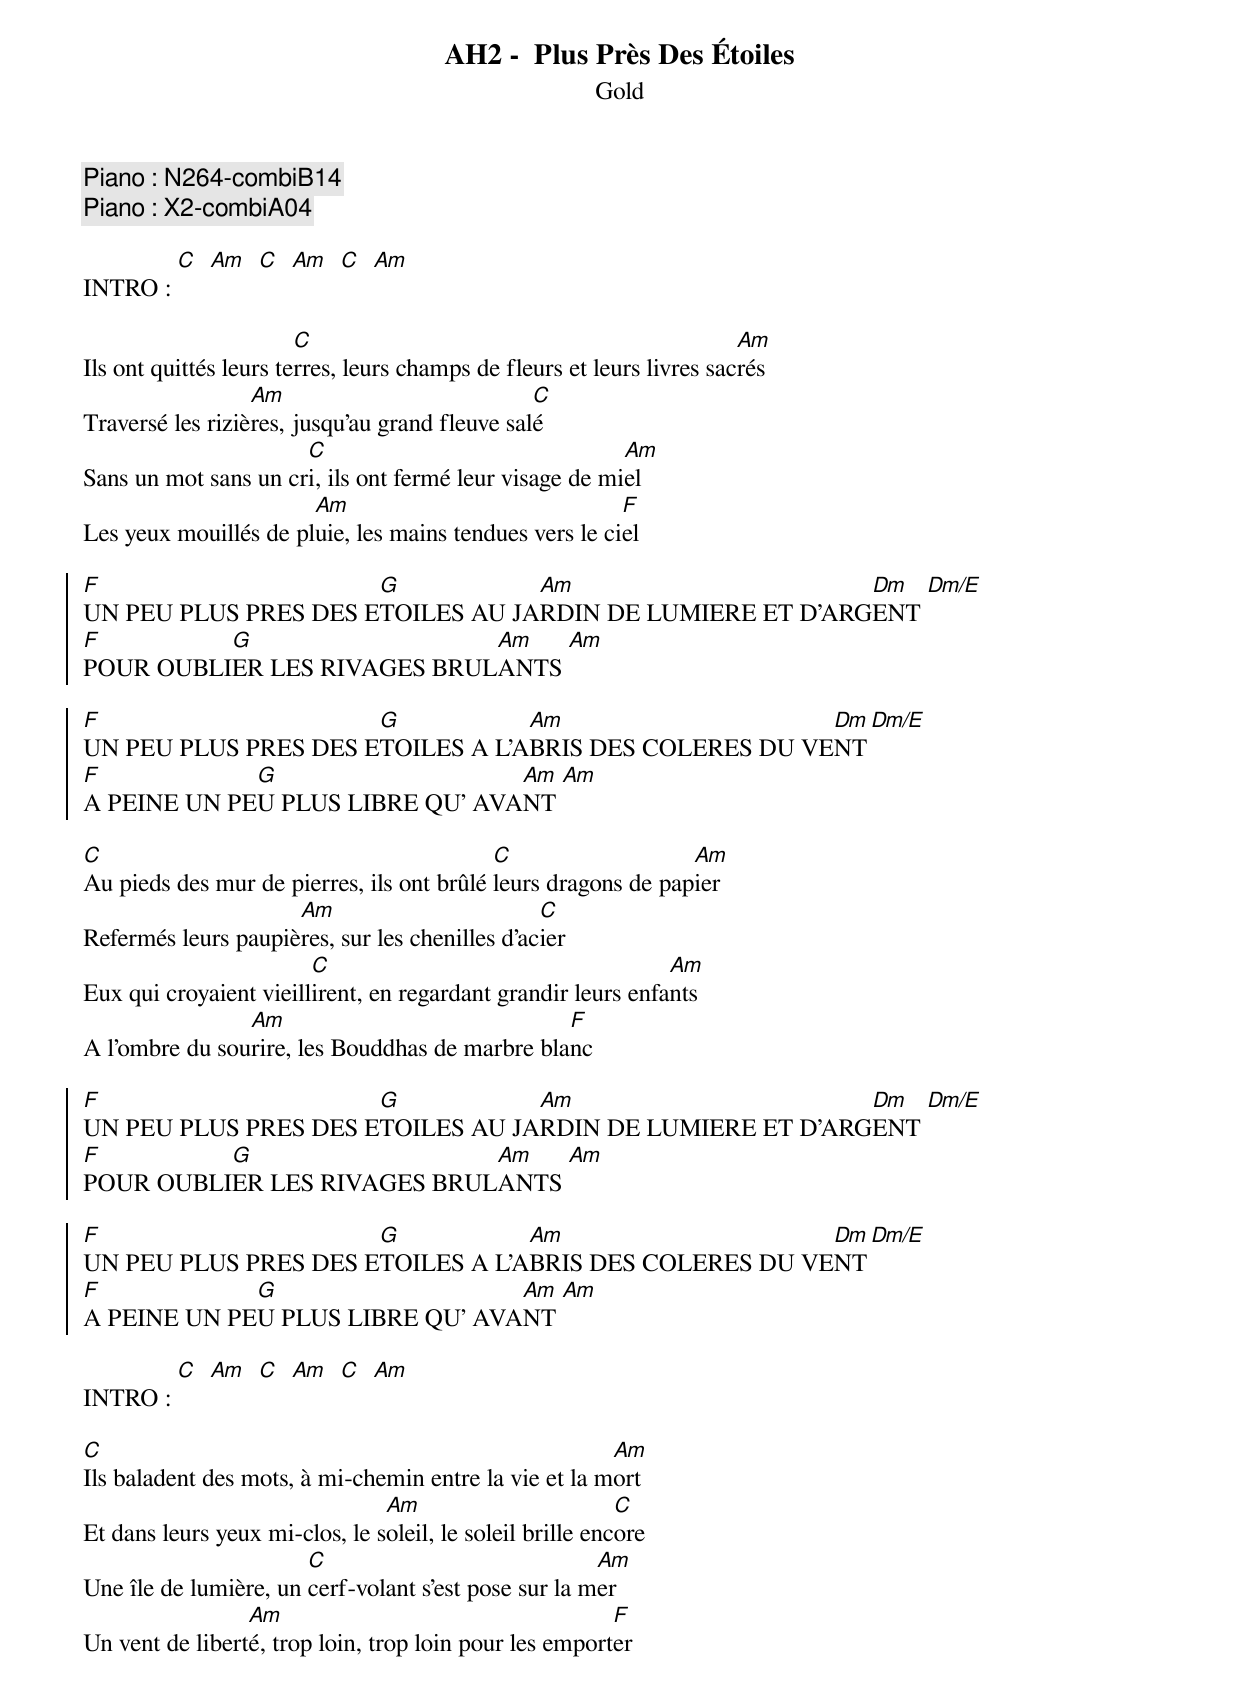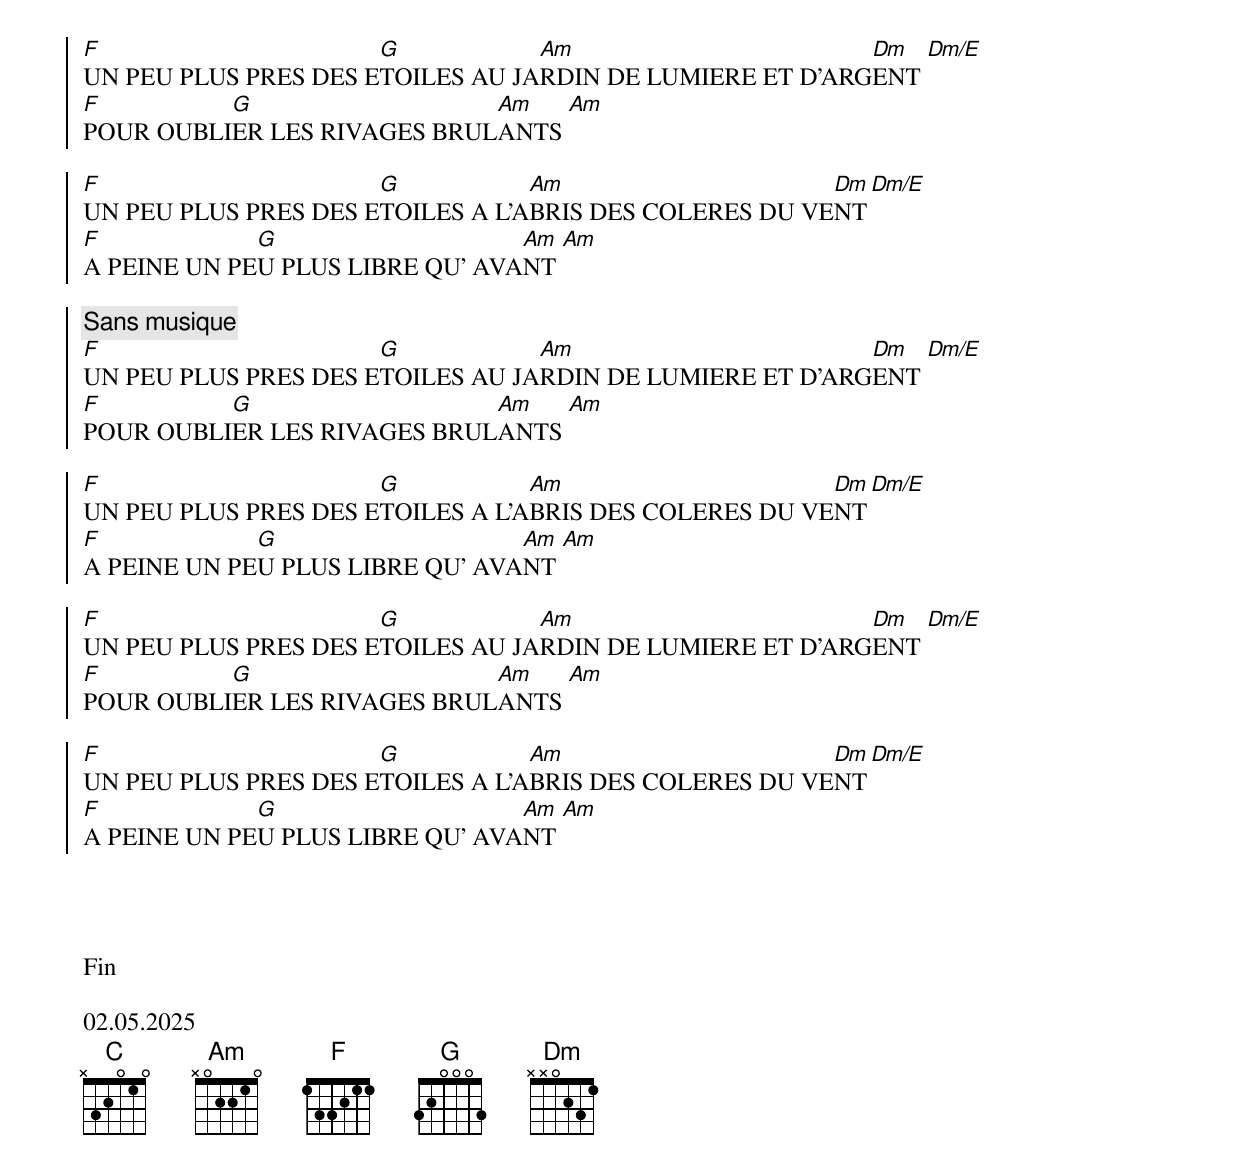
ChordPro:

{title: AH2 -  Plus Près Des Étoiles}
{subtitle: Gold }
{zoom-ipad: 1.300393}
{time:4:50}
{c:Piano : N264-combiB14}
{c:Piano : X2-combiA04}

INTRO : [C]  [Am]  [C]  [Am]  [C]  [Am]

Ils ont quittés leurs te[C]rres, leurs champs de fleurs et leurs livres sac[Am]rés
Traversé les riziè[Am]res, jusqu'au grand fleuve sal[C]é
Sans un mot sans un cr[C]i, ils ont fermé leur visage de mi[Am]el
Les yeux mouillés de pl[Am]uie, les mains tendues vers le ci[F]el

{soc}
[F]UN PEU PLUS PRES DES E[G]TOILES AU JA[Am]RDIN DE LUMIERE ET D'ARG[Dm]ENT [Dm/E]
[F]POUR OUBLI[G]ER LES RIVAGES BRUL[Am]ANTS [Am]

[F]UN PEU PLUS PRES DES E[G]TOILES A L'A[Am]BRIS DES COLERES DU VE[Dm]NT[Dm/E]
[F]A PEINE UN PE[G]U PLUS LIBRE QU' AVA[Am]NT [Am]
{eoc}

[C]Au pieds des mur de pierres, ils ont brûlé [C]leurs dragons de pap[Am]ier
Refermés leurs paupiè[Am]res, sur les chenilles d'ac[C]ier
Eux qui croyaient vieill[C]irent, en regardant grandir leurs enfa[Am]nts
A l'ombre du sou[Am]rire, les Bouddhas de marbre bla[F]nc

{soc}
[F]UN PEU PLUS PRES DES E[G]TOILES AU JA[Am]RDIN DE LUMIERE ET D'ARG[Dm]ENT [Dm/E]
[F]POUR OUBLI[G]ER LES RIVAGES BRUL[Am]ANTS [Am]

[F]UN PEU PLUS PRES DES E[G]TOILES A L'A[Am]BRIS DES COLERES DU VE[Dm]NT[Dm/E]
[F]A PEINE UN PE[G]U PLUS LIBRE QU' AVA[Am]NT [Am]
{eoc}

INTRO : [C]  [Am]  [C]  [Am]  [C]  [Am]

[C]Ils baladent des mots, à mi-chemin entre la vie et la m[Am]ort
Et dans leurs yeux mi-clos, le s[Am]oleil, le soleil brille enc[C]ore
Une île de lumière, un [C]cerf-volant s'est pose sur la m[Am]er
Un vent de libert[Am]é, trop loin, trop loin pour les emport[F]er

{soc}
[F]UN PEU PLUS PRES DES E[G]TOILES AU JA[Am]RDIN DE LUMIERE ET D'ARG[Dm]ENT [Dm/E]
[F]POUR OUBLI[G]ER LES RIVAGES BRUL[Am]ANTS [Am]

[F]UN PEU PLUS PRES DES E[G]TOILES A L'A[Am]BRIS DES COLERES DU VE[Dm]NT[Dm/E]
[F]A PEINE UN PE[G]U PLUS LIBRE QU' AVA[Am]NT [Am]
{eoc}

{soc}
{c:Sans musique}
[F]UN PEU PLUS PRES DES E[G]TOILES AU JA[Am]RDIN DE LUMIERE ET D'ARG[Dm]ENT [Dm/E]
[F]POUR OUBLI[G]ER LES RIVAGES BRUL[Am]ANTS [Am]

[F]UN PEU PLUS PRES DES E[G]TOILES A L'A[Am]BRIS DES COLERES DU VE[Dm]NT[Dm/E]
[F]A PEINE UN PE[G]U PLUS LIBRE QU' AVA[Am]NT [Am]
{eoc}

{soc}
[F]UN PEU PLUS PRES DES E[G]TOILES AU JA[Am]RDIN DE LUMIERE ET D'ARG[Dm]ENT [Dm/E]
[F]POUR OUBLI[G]ER LES RIVAGES BRUL[Am]ANTS [Am]

[F]UN PEU PLUS PRES DES E[G]TOILES A L'A[Am]BRIS DES COLERES DU VE[Dm]NT[Dm/E]
[F]A PEINE UN PE[G]U PLUS LIBRE QU' AVA[Am]NT [Am]
{eoc}




Fin

02.05.2025
